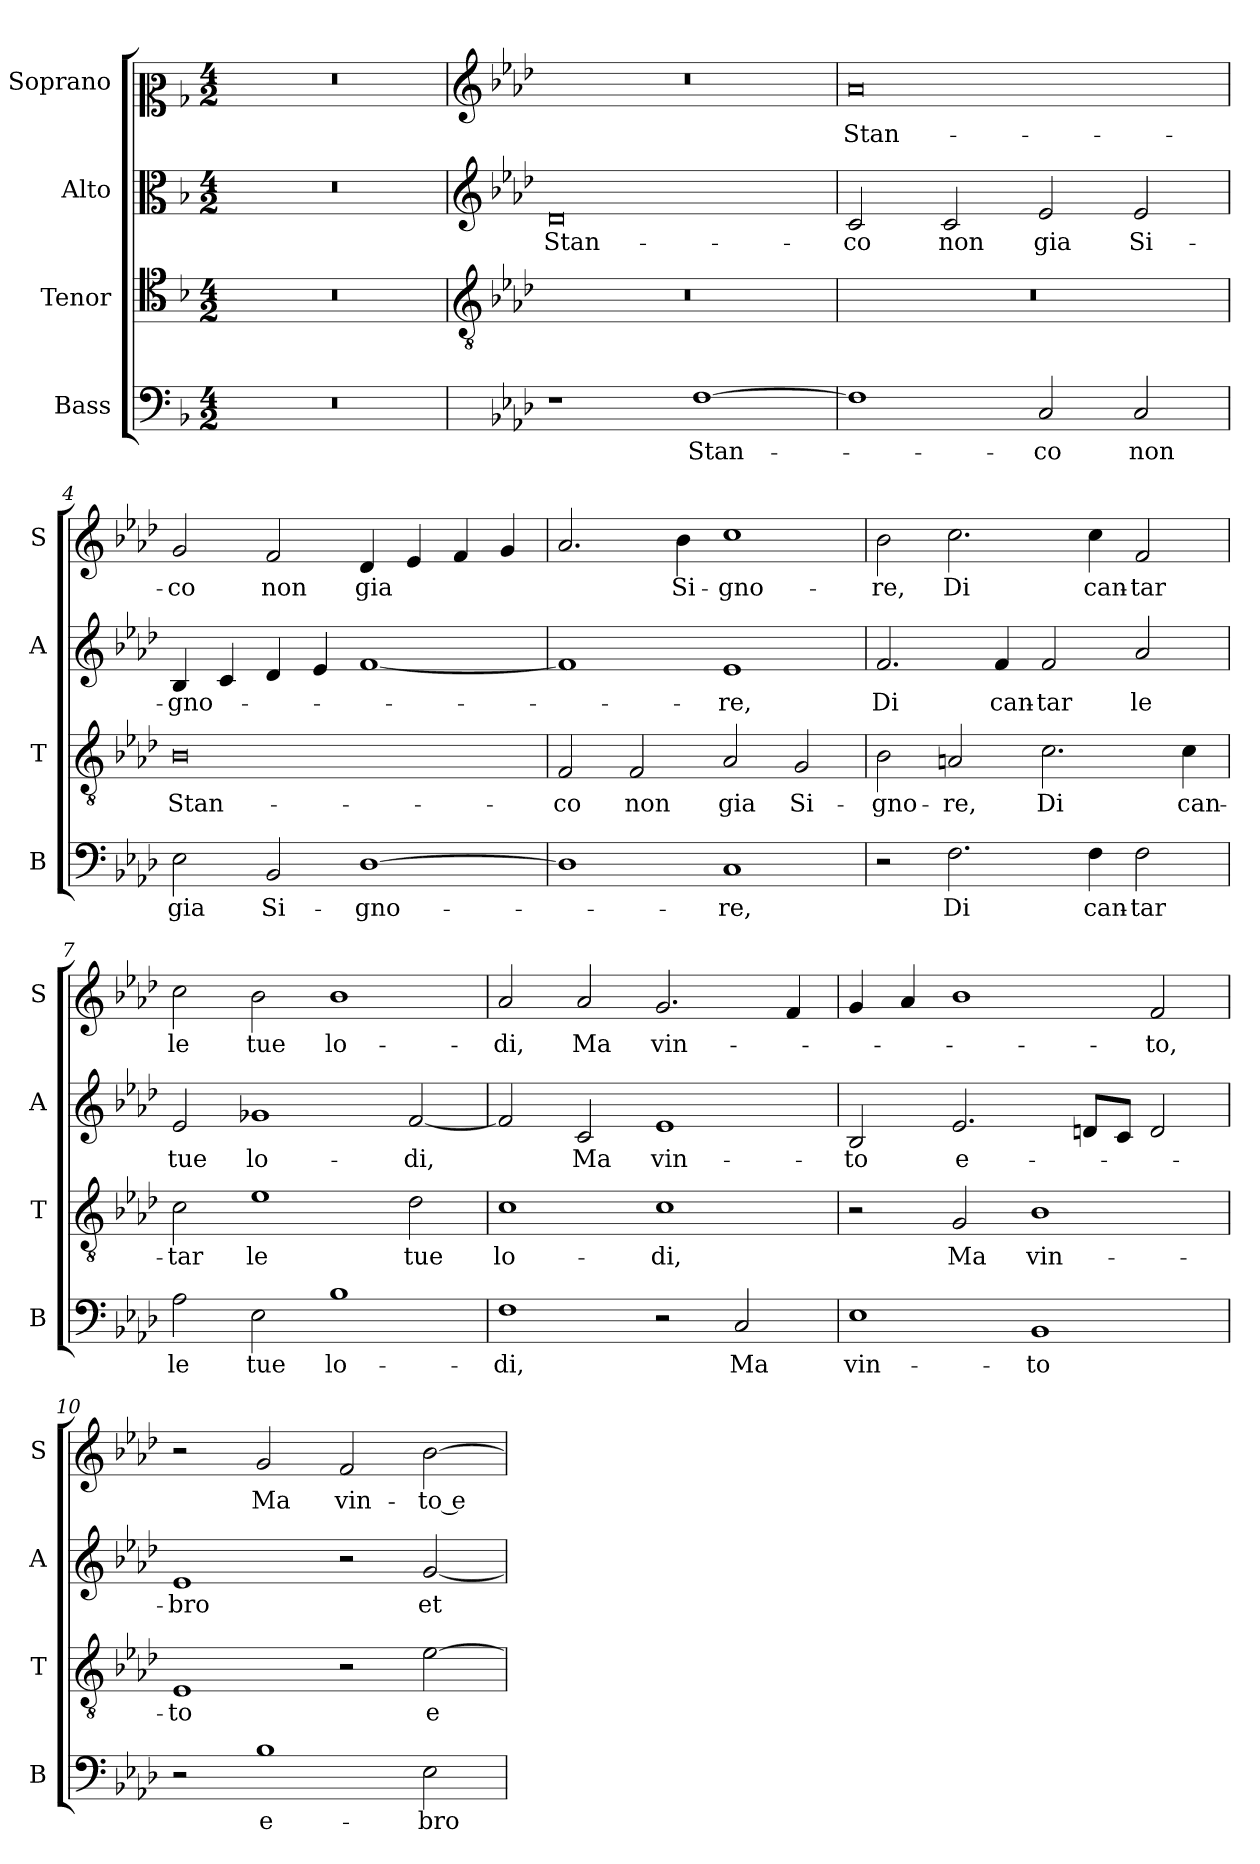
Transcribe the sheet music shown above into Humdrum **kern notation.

**kern	**text	**kern	**text	**kern	**text	**kern	**text
*part4	*part4	*part3	*part3	*part2	*part2	*part1	*part1
*staff4	*staff4	*staff3	*staff3	*staff2	*staff2	*staff1	*staff1
*I"Bass	*	*I"Tenor	*	*I"Alto	*	*I"Soprano	*
*I'B	*	*I'T	*	*I'A	*	*I'S	*
*clefF4	*	*clefC4	*	*clefC3	*	*clefC2	*
*k[b-]	*	*k[b-]	*	*k[b-]	*	*k[b-]	*
*F:	*	*F:	*	*F:	*	*F:	*
*M4/2	*	*M4/2	*	*M4/2	*	*M4/2	*
=1	=1	=1	=1	=1	=1	=1	=1
0r	.	0r	.	0r	.	0r	.
=2	=2	=2	=2	=2	=2	=2	=2
*	*	*clefGv2	*	*clefG2	*	*clefG2	*
*k[b-e-a-d-]	*	*k[b-e-a-d-]	*	*k[b-e-a-d-]	*	*k[b-e-a-d-]	*
*A-:	*	*A-:	*	*A-:	*	*A-:	*
!	!	!	!	!	!LO:LY:b	!	!
1r	.	0r	.	0d-	Stan-	0r	.
!	!LO:LY:b	!	!	!	!	!	!
[1F	Stan-	.	.	.	.	.	.
=3	=3	=3	=3	=3	=3	=3	=3
!	!	!	!	!	!LO:LY:b	!	!LO:LY:b
1F]	.	0r	.	2c/	-co	0a-	Stan-
!	!	!	!	!	!LO:LY:b	!	!
.	.	.	.	2c/	non	.	.
!	!LO:LY:b	!	!	!	!LO:LY:b	!	!
2C/	-co	.	.	2e-/	gia	.	.
!	!LO:LY:b	!	!	!	!LO:LY:b	!	!
2C/	non	.	.	2e-/	Si-	.	.
=4	=4	=4	=4	=4	=4	=4	=4
!	!LO:LY:b	!	!LO:LY:b	!	!LO:LY:b	!	!LO:LY:b
2E-\	gia	0B-	Stan-	4B-/	-gno-	2g/	-co
.	.	.	.	4c/	.	.	.
!	!LO:LY:b	!	!	!	!	!	!LO:LY:b
2BB-/	Si-	.	.	4d-/	.	2f/	non
.	.	.	.	4e-/	.	.	.
!	!LO:LY:b	!	!	!	!	!	!LO:LY:b
[1D-	-gno-	.	.	[1f	.	4d-/	gia
.	.	.	.	.	.	4e-/	.
.	.	.	.	.	.	4f/	.
.	.	.	.	.	.	4g/	.
!!LO:LB:g=z
=5	=5	=5	=5	=5	=5	=5	=5
!	!	!	!LO:LY:b	!	!	!	!
1D-]	.	2F/	-co	1f]	.	2.a-/	.
!	!	!	!LO:LY:b	!	!	!	!
.	.	2F/	non	.	.	.	.
!	!	!	!	!	!	!	!LO:LY:b
.	.	.	.	.	.	4b-\	Si-
!	!LO:LY:b	!	!LO:LY:b	!	!LO:LY:b	!	!LO:LY:b
1C	-re,	2A-/	gia	1e-	-re,	1cc	-gno-
!	!	!	!LO:LY:b	!	!	!	!
.	.	2G/	Si-	.	.	.	.
=6	=6	=6	=6	=6	=6	=6	=6
!	!	!	!LO:LY:b	!	!LO:LY:b	!	!LO:LY:b
2r	.	2B-\	-gno-	2.f/	Di	2b-\	-re,
!	!LO:LY:b	!	!LO:LY:b	!	!	!	!LO:LY:b
2.F\	Di	2An/	-re,	.	.	2.cc\	Di
!	!	!	!	!	!LO:LY:b	!	!
.	.	.	.	4f/	can-	.	.
!	!	!	!LO:LY:b	!	!LO:LY:b	!	!
.	.	2.c\	Di	2f/	-tar	.	.
!	!LO:LY:b	!	!	!	!	!	!LO:LY:b
4F\	can-	.	.	.	.	4cc\	can-
!	!LO:LY:b	!	!	!	!LO:LY:b	!	!LO:LY:b
2F\	-tar	.	.	2a-/	le	2f/	-tar
!	!	!	!LO:LY:b	!	!	!	!
.	.	4c\	can-	.	.	.	.
=7	=7	=7	=7	=7	=7	=7	=7
!	!LO:LY:b	!	!LO:LY:b	!	!LO:LY:b	!	!LO:LY:b
2A-\	le	2c\	-tar	2e-/	tue	2cc\	le
!	!LO:LY:b	!	!LO:LY:b	!	!LO:LY:b	!	!LO:LY:b
2E-\	tue	1e-	le	1g-X	lo-	2b-\	tue
!	!LO:LY:b	!	!	!	!	!	!LO:LY:b
1B-	lo-	.	.	.	.	1b-	lo-
!	!	!	!LO:LY:b	!	!LO:LY:b	!	!
.	.	2d-\	tue	[2f/	-di,	.	.
=8	=8	=8	=8	=8	=8	=8	=8
!	!LO:LY:b	!	!LO:LY:b	!	!	!	!LO:LY:b
1F	-di,	1c	lo-	2f/]	.	2a-/	-di,
!	!	!	!	!	!LO:LY:b	!	!LO:LY:b
.	.	.	.	2c/	Ma	2a-/	Ma
!	!	!	!LO:LY:b	!	!LO:LY:b	!	!LO:LY:b
2r	.	1c	-di,	1e-	vin-	2.g/	vin-
!	!LO:LY:b	!	!	!	!	!	!
2C/	Ma	.	.	.	.	.	.
.	.	.	.	.	.	4f/	.
!!LO:LB:g=z
=9	=9	=9	=9	=9	=9	=9	=9
!	!LO:LY:b	!	!	!	!LO:LY:b	!	!
1E-	vin-	2r	.	2B-/	-to	4g/	.
.	.	.	.	.	.	4a-/	.
!	!	!	!LO:LY:b	!	!LO:LY:b	!	!
.	.	2G/	Ma	2.e-/	e-	1b-	.
!	!LO:LY:b	!	!LO:LY:b	!	!	!	!
1BB-	-to	1B-	vin-	.	.	.	.
.	.	.	.	8dn/L	.	.	.
.	.	.	.	8c/J	.	.	.
!	!	!	!	!	!	!	!LO:LY:b
.	.	.	.	2d/	.	2f/	-to,
=10	=10	=10	=10	=10	=10	=10	=10
!	!	!	!LO:LY:b	!	!LO:LY:b	!	!
2r	.	1E-	-to	1e-	-bro	2r	.
!	!LO:LY:b	!	!	!	!	!	!LO:LY:b
1B-	e-	.	.	.	.	2g/	Ma
!	!	!	!	!	!	!	!LO:LY:b
.	.	2r	.	2r	.	2f/	vin-
!	!LO:LY:b	!	!LO:LY:b	!	!LO:LY:b	!	!LO:LY:b
2E-\	-bro	[2e-\	e-	[2g/	et	[2b-\	-to e-
=	=	=	=	=	=	=	=
*-	*-	*-	*-	*-	*-	*-	*-
